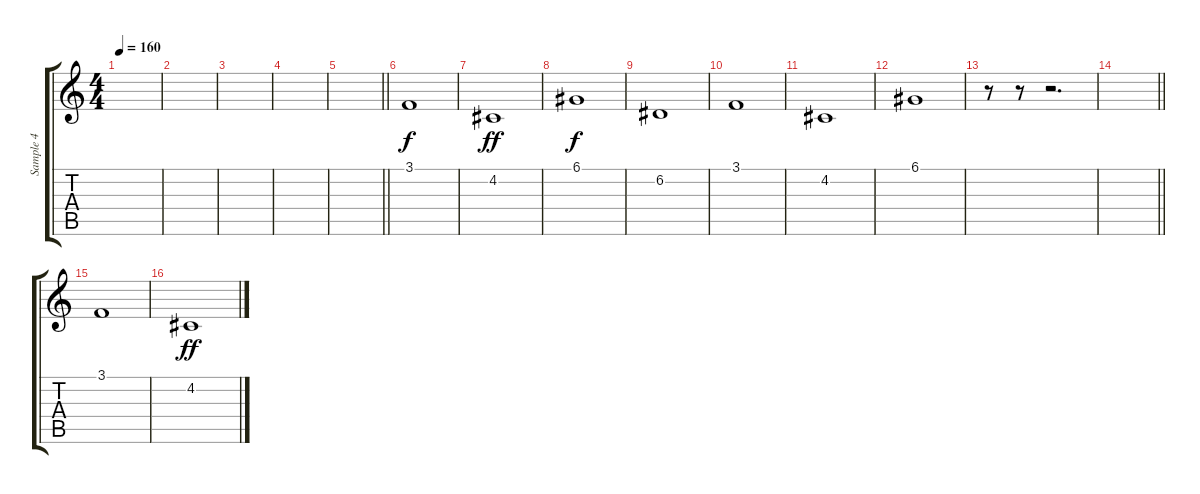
\track ("Sample 4" "Sample 4") {instrument pad2warm}
\staff {score tabs}
\tuning (D4 A3 F3 C3 G2 C2) {hide}
\ts (4 4)
\tempo 160
\clef g2
\ks c
|
|
|
|
\barLineRight lightlight
|
\section ("" " ")
3.1.1{volume 7 instrument stringensemble1} |
4.2.1{dy ff} |
6.1.1{dy f} |
6.2.1 |
3.1.1 |
4.2.1 |
6.1.1 |
r.8 r.8 r.2{d} |
\barLineRight lightlight
|
\section ("" " ")
3.1.1{volume 7 instrument stringensemble1} |
4.2.1{dy ff}
